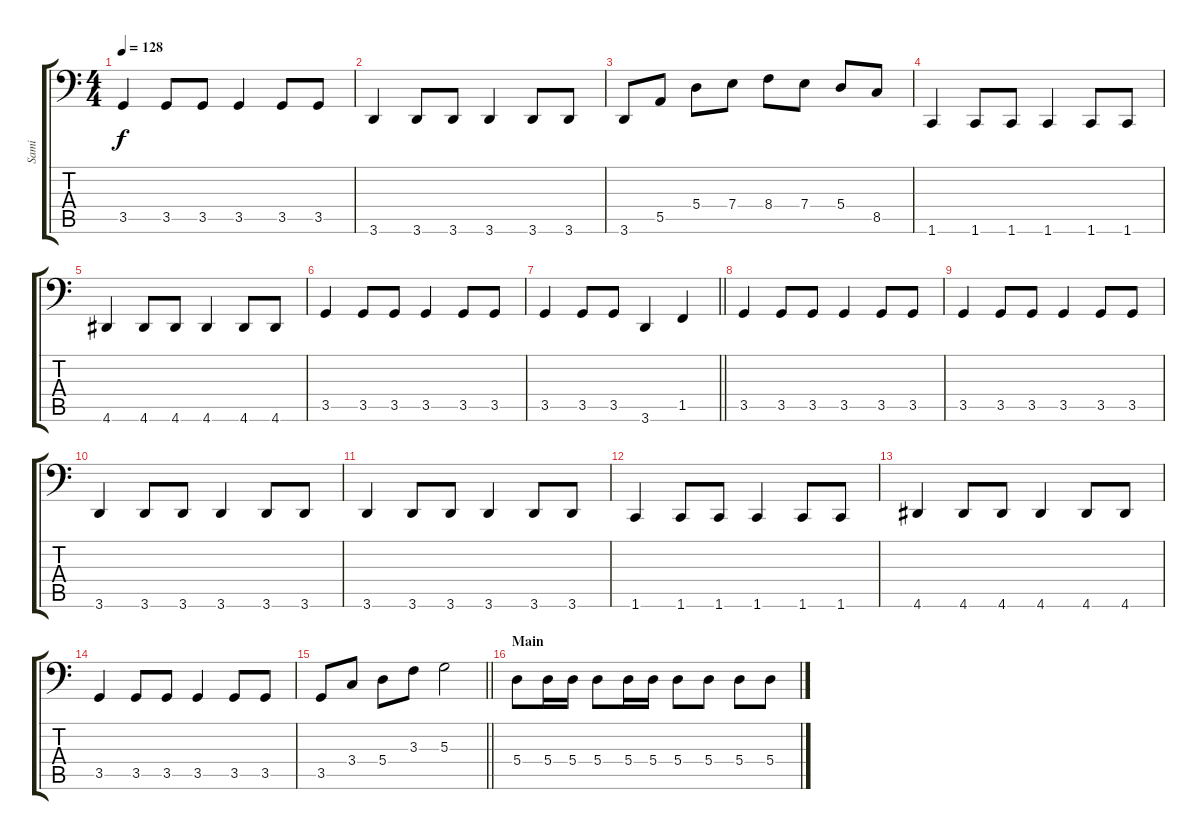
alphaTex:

\track ("Sami" "Sami") {instrument electricbassfinger}
\staff {score tabs}
\tuning (C3 G2 D2 A1 E1 B0) {hide}
\ts (4 4)
\tempo 128
\clef f4
\ks c
3.5.4{dy f} 3.5.8 3.5.8 3.5.4 3.5.8 3.5.8 |
3.6.4 3.6.8 3.6.8 3.6.4 3.6.8 3.6.8 |
3.6.8 5.5.8 5.4.8 7.4.8 8.4.8 7.4.8 5.4.8 8.5.8 |
1.6.4 1.6.8 1.6.8 1.6.4 1.6.8 1.6.8 |
4.6.4 4.6.8 4.6.8 4.6.4 4.6.8 4.6.8 |
3.5.4 3.5.8 3.5.8 3.5.4 3.5.8 3.5.8 |
\barLineRight lightlight
3.5.4 3.5.8 3.5.8 3.6.4 1.5.4 |
\section ("" "")
3.5.4 3.5.8 3.5.8 3.5.4 3.5.8 3.5.8 |
3.5.4 3.5.8 3.5.8 3.5.4 3.5.8 3.5.8 |
3.6.4 3.6.8 3.6.8 3.6.4 3.6.8 3.6.8 |
3.6.4 3.6.8 3.6.8 3.6.4 3.6.8 3.6.8 |
1.6.4 1.6.8 1.6.8 1.6.4 1.6.8 1.6.8 |
4.6.4 4.6.8 4.6.8 4.6.4 4.6.8 4.6.8 |
3.5.4 3.5.8 3.5.8 3.5.4 3.5.8 3.5.8 |
\barLineRight lightlight
3.5.8 3.4.8 5.4.8 3.3.8 5.3.2 |
\section ("" "Main")
5.4.8 5.4.16 5.4.16 5.4.8 5.4.16 5.4.16 5.4.8 5.4.8 5.4.8 5.4.8
